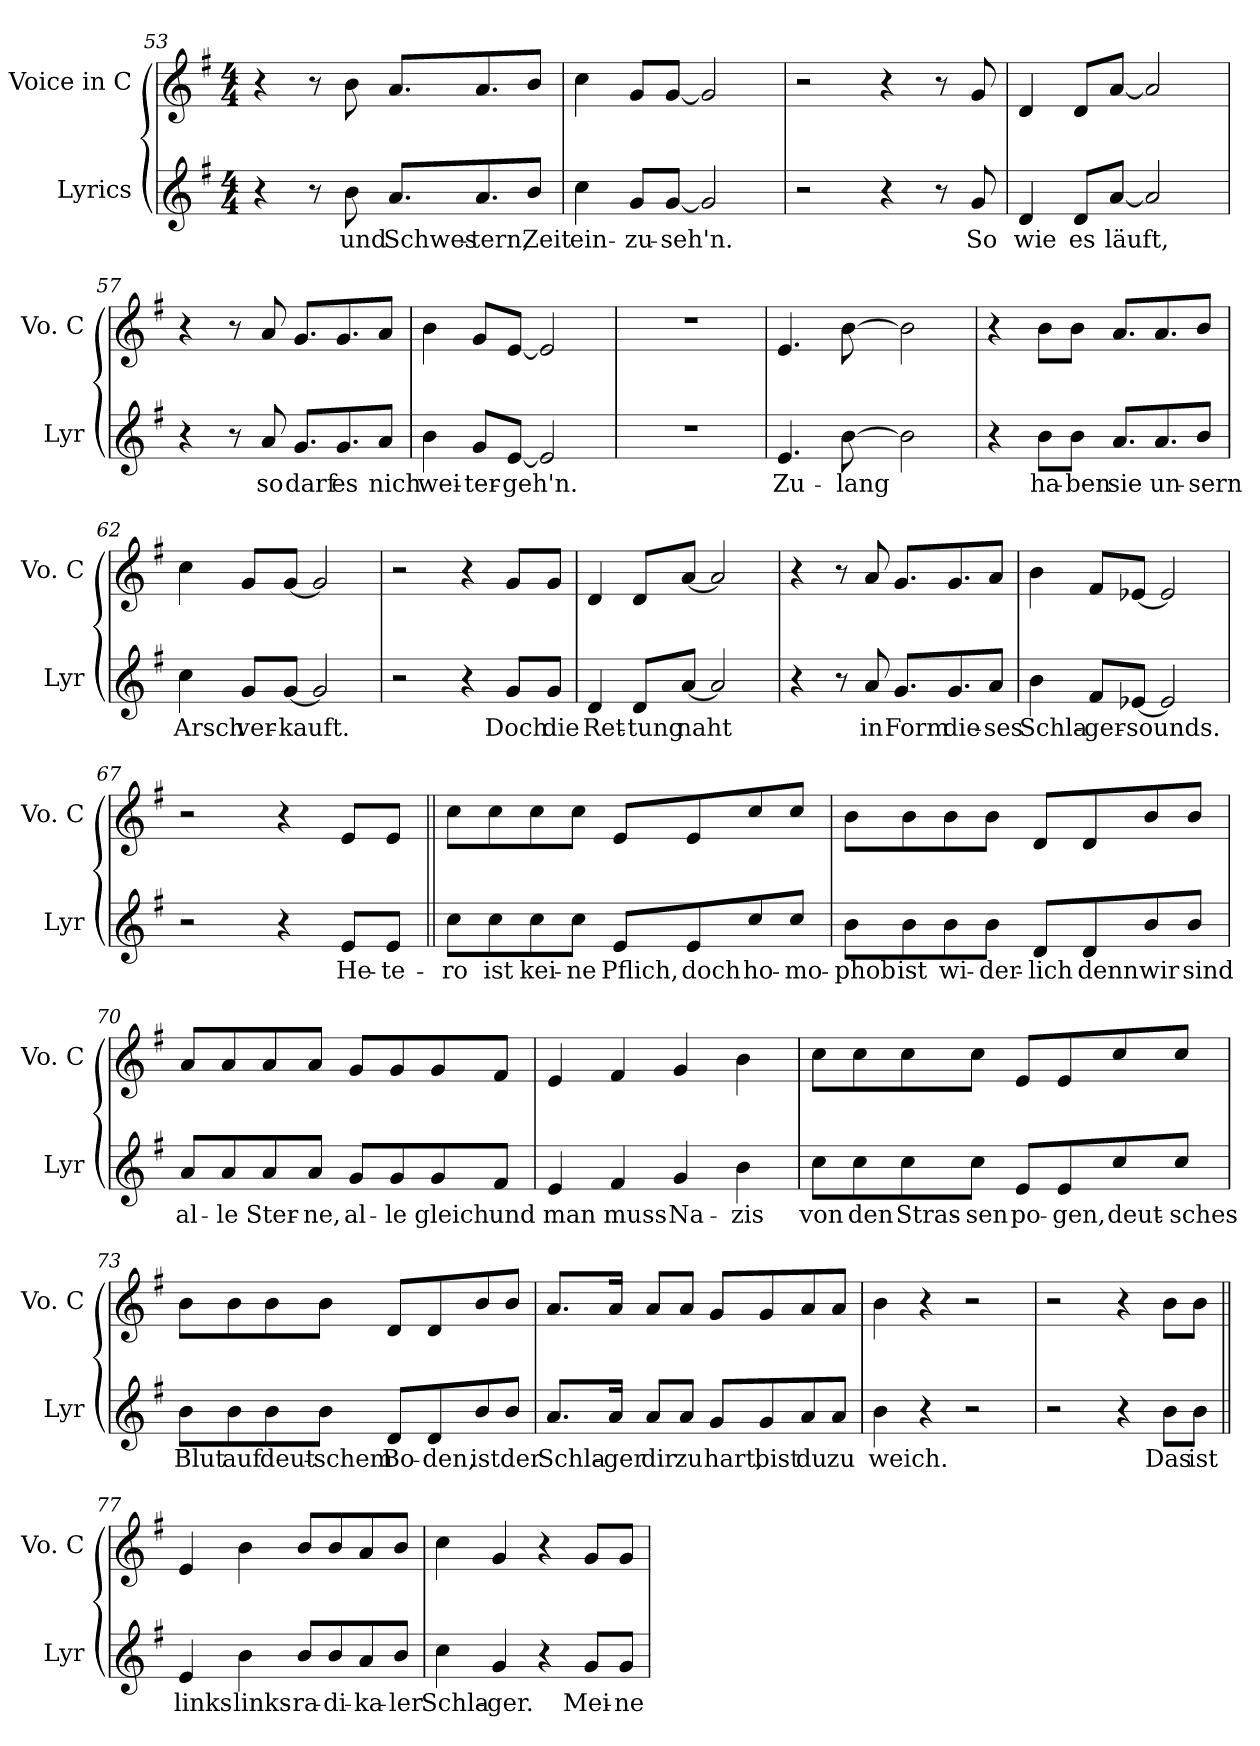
**kern	**text	**kern
*part2	*part2	*part1
*staff2	*staff2	*staff1
*I"Lyrics	*	*I"Voice in C
*I'Lyr	*	*I'Vo. C
*clefG2	*	*clefG2
*k[f#]	*	*k[f#]
*M4/4	*	*M4/4
=53	=53	=53
4r	.	4r
8r	.	8r
8b	und	8b
8.aL	Schwes-	8.aL
8.a	-tern,	8.a
8bJ	Zeit	8bJ
=54	=54	=54
4cc	ein-	4cc
8gL	-zu-	8gL
[8gJ	-seh'n.	[8gJ
2g]	.	2g]
=55	=55	=55
2r	.	2r
4r	.	4r
8r	.	8r
8g	So	8g
=56	=56	=56
4d	wie	4d
8dL	es	8dL
[8aJ	läuft,	[8aJ
2a]	.	2a]
=57	=57	=57
4r	.	4r
8r	.	8r
8a	so	8a
8.gL	darf	8.gL
8.g	es	8.g
8aJ	nich	8aJ
=58	=58	=58
4b	wei-	4b
8gL	-ter-	8gL
[8eJ	-geh'n.	[8eJ
2e]	.	2e]
=59	=59	=59
1r	.	1r
=60	=60	=60
4.e	Zu-	4.e
[8b	-lang	[8b
2b]	.	2b]
=61	=61	=61
4r	.	4r
8bL	ha-	8bL
8bJ	-ben	8bJ
8.aL	sie	8.aL
8.a	un-	8.a
8bJ	-sern	8bJ
=62	=62	=62
4cc	Arsch	4cc
8gL	ver-	8gL
[8gJ	-kauft.	[8gJ
2g]	.	2g]
=63	=63	=63
2r	.	2r
4r	.	4r
8gL	Doch	8gL
8gJ	die	8gJ
=64	=64	=64
4d	Ret-	4d
8dL	-tung	8dL
[8aJ	naht	[8aJ
2a]	.	2a]
=65	=65	=65
4r	.	4r
8r	.	8r
8a	in	8a
8.gL	Form	8.gL
8.g	die-	8.g
8aJ	-ses	8aJ
=66	=66	=66
4b	Schla-	4b
8f#L	-ger-	8f#L
[8e-XJ	-sounds.	[8e-XJ
2e-]	.	2e-]
=67	=67	=67
2r	.	2r
4r	.	4r
8eL	He-	8eL
8eJ	-te-	8eJ
=68||	=68||	=68||
8ccL	-ro	8ccL
8cc	ist	8cc
8cc	kei-	8cc
8ccJ	-ne	8ccJ
8eL	Pflich,	8eL
8e	doch	8e
8cc	ho-	8cc
8ccJ	-mo-	8ccJ
=69	=69	=69
8bL	-phob	8bL
8b	ist	8b
8b	wi-	8b
8bJ	-der-	8bJ
8dL	-lich	8dL
8d	denn	8d
8b	wir	8b
8bJ	sind	8bJ
=70	=70	=70
8aL	al-	8aL
8a	-le	8a
8a	Ster-	8a
8aJ	-ne,	8aJ
8gL	al-	8gL
8g	-le	8g
8g	gleich	8g
8f#J	und	8f#J
=71	=71	=71
4e	man	4e
4f#	muss	4f#
4g	Na-	4g
4b	-zis	4b
=72	=72	=72
8ccL	von	8ccL
8cc	den	8cc
8cc	Stras-	8cc
8ccJ	-sen	8ccJ
8eL	po-	8eL
8e	-gen,	8e
8cc	deut-	8cc
8ccJ	-sches	8ccJ
=73	=73	=73
8bL	Blut	8bL
8b	auf	8b
8b	deut-	8b
8bJ	-schem	8bJ
8dL	Bo-	8dL
8d	-den,	8d
8b	ist	8b
8bJ	der	8bJ
=74	=74	=74
8.aL	Schla-	8.aL
16aJk	-ger	16aJk
8aL	dir	8aL
8aJ	zu	8aJ
8gL	hart,	8gL
8g	bist	8g
8a	du	8a
8aJ	zu	8aJ
=75	=75	=75
4b	weich.	4b
4r	.	4r
2r	.	2r
=76	=76	=76
2r	.	2r
4r	.	4r
8bL	Das	8bL
8bJ	ist	8bJ
=77||	=77||	=77||
4e	links-	4e
4b	-links-	4b
8bL	-ra-	8bL
8b	-di-	8b
8a	-ka-	8a
8bJ	-ler	8bJ
=78	=78	=78
4cc	Schla-	4cc
4g	-ger.	4g
4r	.	4r
8gL	Mei-	8gL
8gJ	-ne	8gJ
=	=	=
*-	*-	*-
